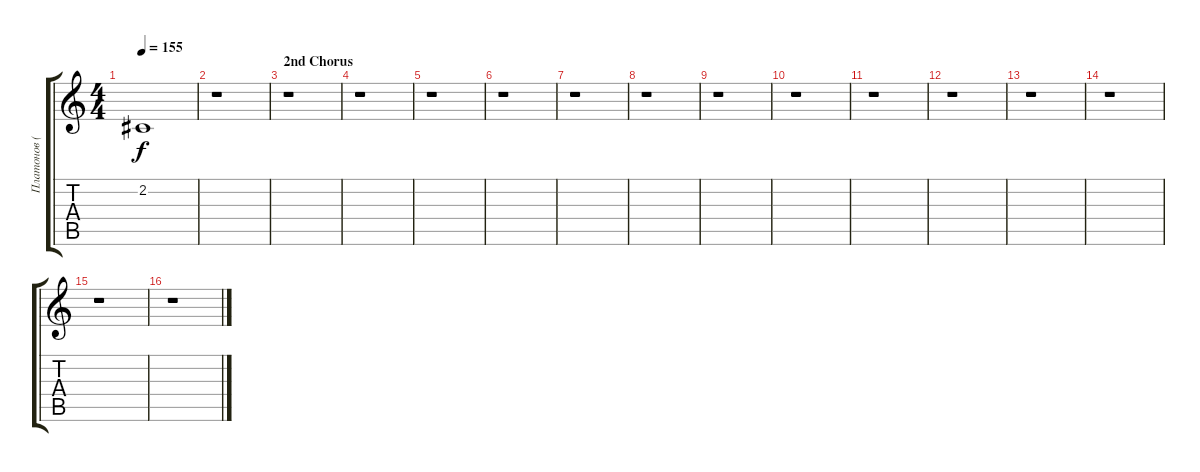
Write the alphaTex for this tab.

\track ("Платонов (Клавиш. 1)" "Платонов (") {instrument electricgrandpiano}
\staff {score tabs}
\tuning (E4 B3 G3 D3 A2 E2) {hide}
\ts (4 4)
\tempo 155
\clef g2
\ks c
2.2{t}.1{dy f} |
r.1{volume 16} |
\section ("" "2nd Chorus")
r.1 |
r.1 |
r.1 |
r.1 |
r.1 |
r.1 |
r.1 |
r.1 |
r.1 |
r.1 |
r.1 |
r.1 |
r.1 |
r.1
